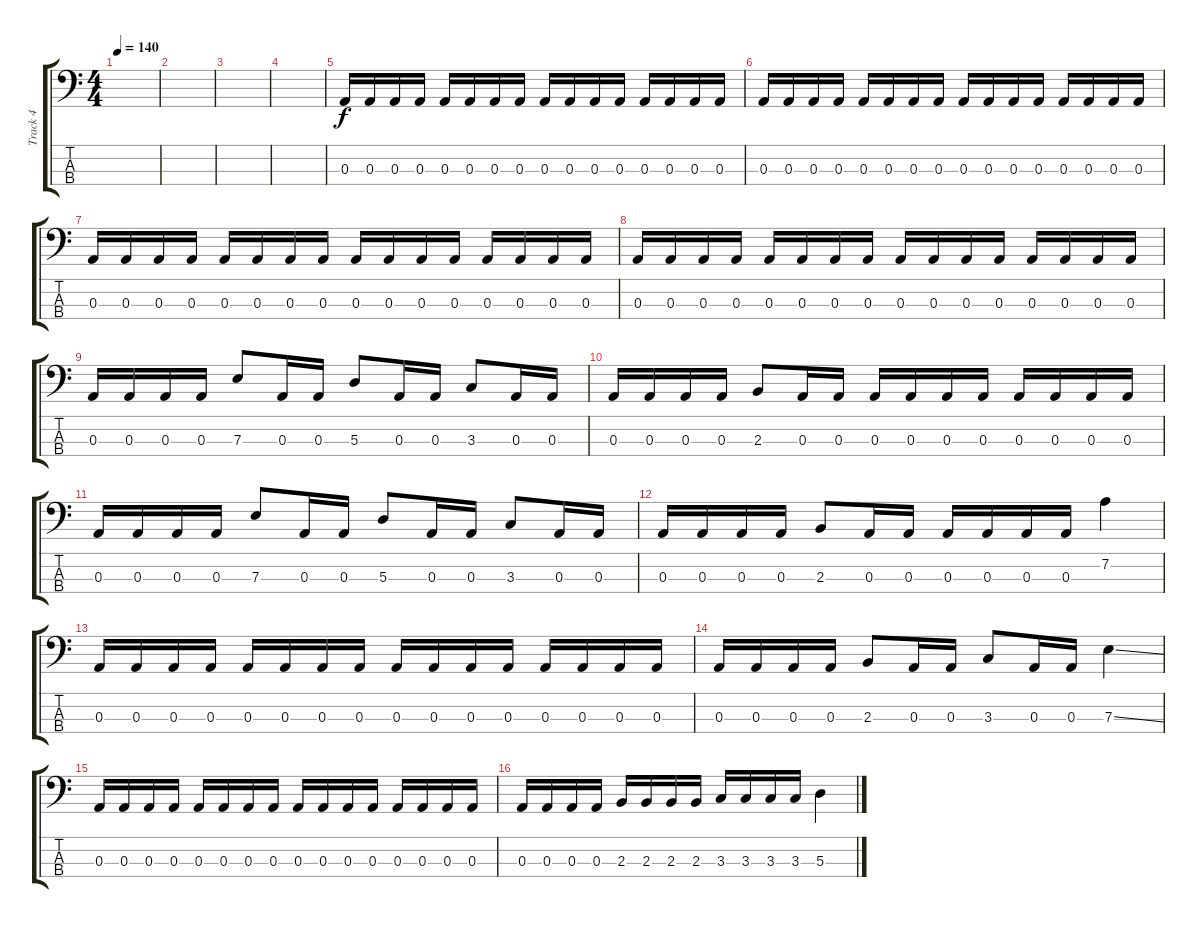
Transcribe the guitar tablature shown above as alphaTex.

\track ("Track 4" "Track 4") {instrument electricbasspick}
\staff {score tabs}
\tuning (G2 D2 A1 E1) {hide}
\ts (4 4)
\tempo 140
\clef f4
\ks c
|
|
|
|
0.3.16 0.3.16 0.3.16 0.3.16 0.3.16 0.3.16 0.3.16 0.3.16 0.3.16 0.3.16 0.3.16 0.3.16 0.3.16 0.3.16 0.3.16 0.3.16 |
0.3.16 0.3.16 0.3.16 0.3.16 0.3.16 0.3.16 0.3.16 0.3.16 0.3.16 0.3.16 0.3.16 0.3.16 0.3.16 0.3.16 0.3.16 0.3.16 |
0.3.16 0.3.16 0.3.16 0.3.16 0.3.16 0.3.16 0.3.16 0.3.16 0.3.16 0.3.16 0.3.16 0.3.16 0.3.16 0.3.16 0.3.16 0.3.16 |
0.3.16 0.3.16 0.3.16 0.3.16 0.3.16 0.3.16 0.3.16 0.3.16 0.3.16 0.3.16 0.3.16 0.3.16 0.3.16 0.3.16 0.3.16 0.3.16 |
0.3.16 0.3.16 0.3.16 0.3.16 7.3.8 0.3.16 0.3.16 5.3.8 0.3.16 0.3.16 3.3.8 0.3.16 0.3.16 |
0.3.16 0.3.16 0.3.16 0.3.16 2.3.8 0.3.16 0.3.16 0.3.16 0.3.16 0.3.16 0.3.16 0.3.16 0.3.16 0.3.16 0.3.16 |
0.3.16 0.3.16 0.3.16 0.3.16 7.3.8 0.3.16 0.3.16 5.3.8 0.3.16 0.3.16 3.3.8 0.3.16 0.3.16 |
0.3.16 0.3.16 0.3.16 0.3.16 2.3.8 0.3.16 0.3.16 0.3.16 0.3.16 0.3.16 0.3.16 7.2.4 |
0.3.16 0.3.16 0.3.16 0.3.16 0.3.16 0.3.16 0.3.16 0.3.16 0.3.16 0.3.16 0.3.16 0.3.16 0.3.16 0.3.16 0.3.16 0.3.16 |
0.3.16 0.3.16 0.3.16 0.3.16 2.3.8 0.3.16 0.3.16 3.3.8 0.3.16 0.3.16 7.3{ss}.4 |
0.3.16 0.3.16 0.3.16 0.3.16 0.3.16 0.3.16 0.3.16 0.3.16 0.3.16 0.3.16 0.3.16 0.3.16 0.3.16 0.3.16 0.3.16 0.3.16 |
0.3.16 0.3.16 0.3.16 0.3.16 2.3.16 2.3.16 2.3.16 2.3.16 3.3.16 3.3.16 3.3.16 3.3.16 5.3.4
